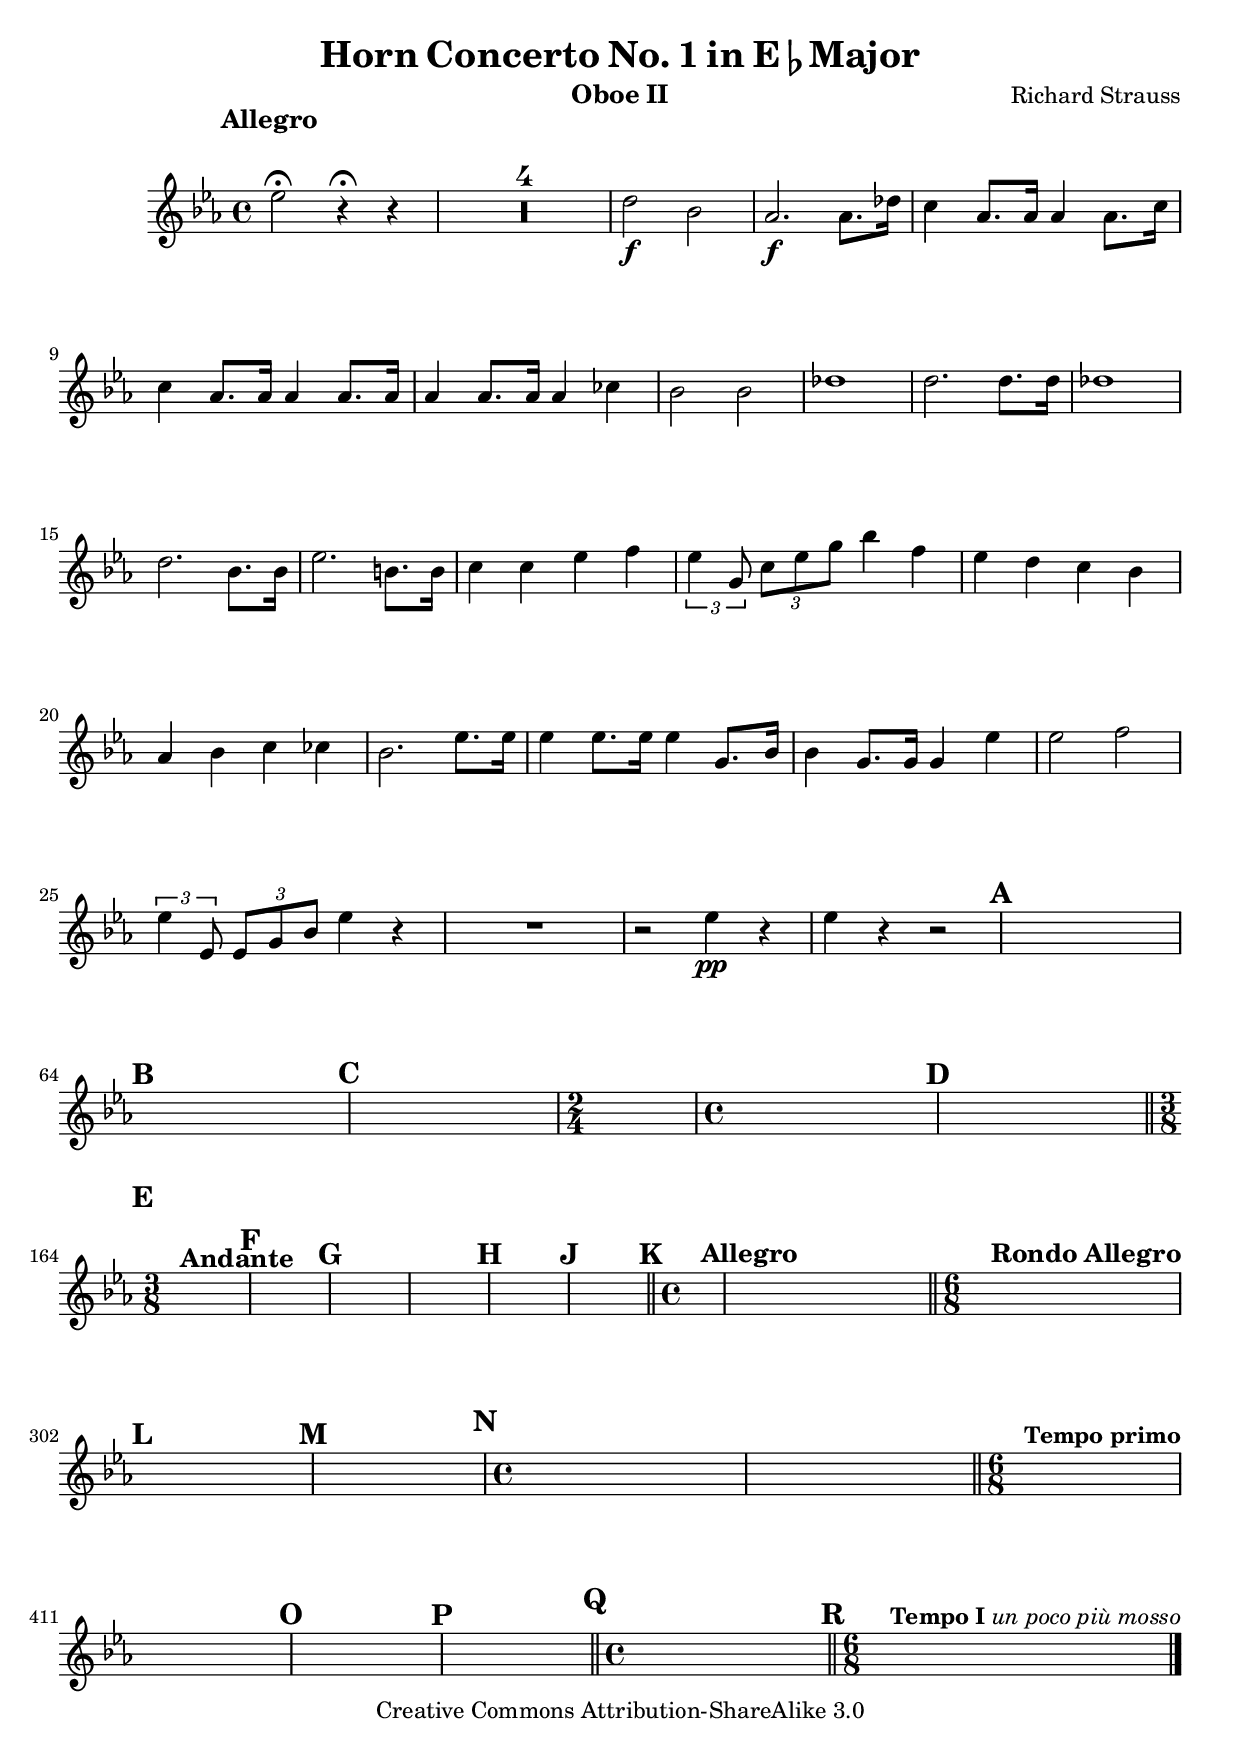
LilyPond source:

\version "2.12.2"

\version "2.12.2"

\include "defs.lyi"

oboeTwoMvtI = \relative c''
{
  \key ees \major
  ees2\fermata r4\fermata r |
  R1*4 |
  d2\f bes |
  aes2.\f aes8. des16 |
  c4 aes8. aes16 aes4 aes8. c16
  c4 aes8. aes16 aes4 aes8. aes16
  aes4 aes8. aes16 aes4 ces |
  bes2 bes |
  des1 |
  d2. d8. d16 |
  des1 |
  d2. bes8. bes16 |
  ees2. b8. b16 |
  c4 c ees f |
  \times 2/3 {ees4 g,8} \times 2/3 {c8 ees g} bes4 f |
  ees d c bes |
  aes bes c ces |
  bes2. ees8. ees16 |
  ees4 ees8. ees16 ees4 g,8. bes16 |
  bes4 g8. g16 g4 ees' |
  ees2 f |
  \times 2/3 {ees4 ees,8} \times 2/3 {ees8 g bes} ees4 r |
  R1 |
  r2 ees4\pp r |
  ees4 r r2 |

  %A
}

oboeTwoMvtII = \relative c'
{
}

oboeTwoMvtIII = \relative c'
{
}

oboeTwo = {\oboeTwoMvtI \oboeTwoMvtII \oboeTwoMvtIII}




\paper
{
  ragged-last-bottom = ##f
}

instrument = \markup {Oboe II}

\include "header.lyi"

notes = \oboeTwo

\include "part.lyi"

